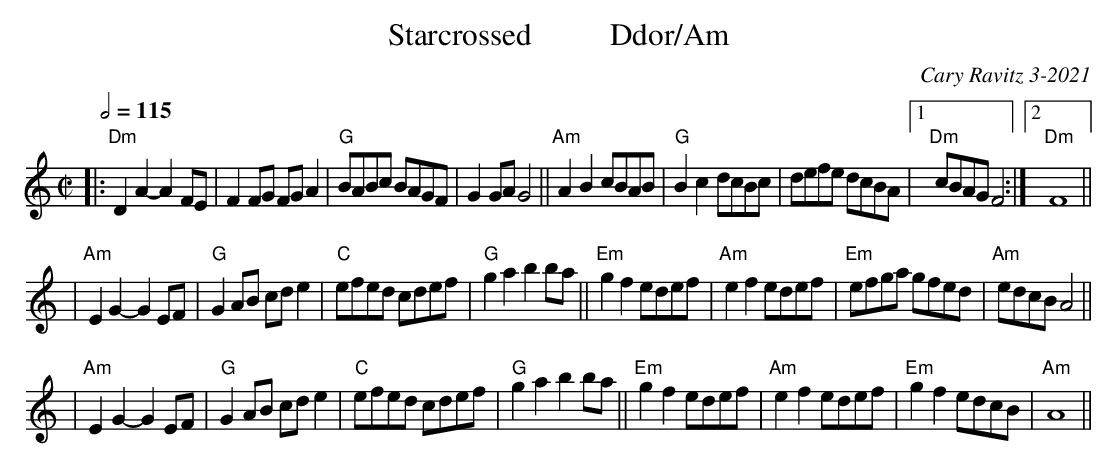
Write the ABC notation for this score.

X:1
T: Starcrossed          Ddor/Am
C: Cary Ravitz 3-2021
M: C|
L: 1/8
Q: 1/2=115
K: Ddor
|: "Dm"D2 A2-A2 FE | F2 FG FG A2 | "G"BABc BAGF | G2 GA G4 || "Am"A2 B2 cBAB | "G"B2 c2 dcBc| defe dcBA| [1 "Dm" cBAGF4 :| [2 "Dm" F8 ||
K:Am
| "Am"E2 G2-G2 EF | "G"G2 AB cd e2 | "C"efed cdef | "G"g2 a2 b2 ba || "Em"g2 f2 edef  | "Am"e2 f2 edef | "Em"efga gfed | "Am"edcB A4 ||
| "Am"E2 G2-G2 EF | "G"G2 AB cd e2 | "C"efed cdef | "G"g2 a2 b2 ba || "Em"g2 f2 edef  | "Am"e2 f2 edef | "Em"g2f2 edcB | "Am"A8 ||
